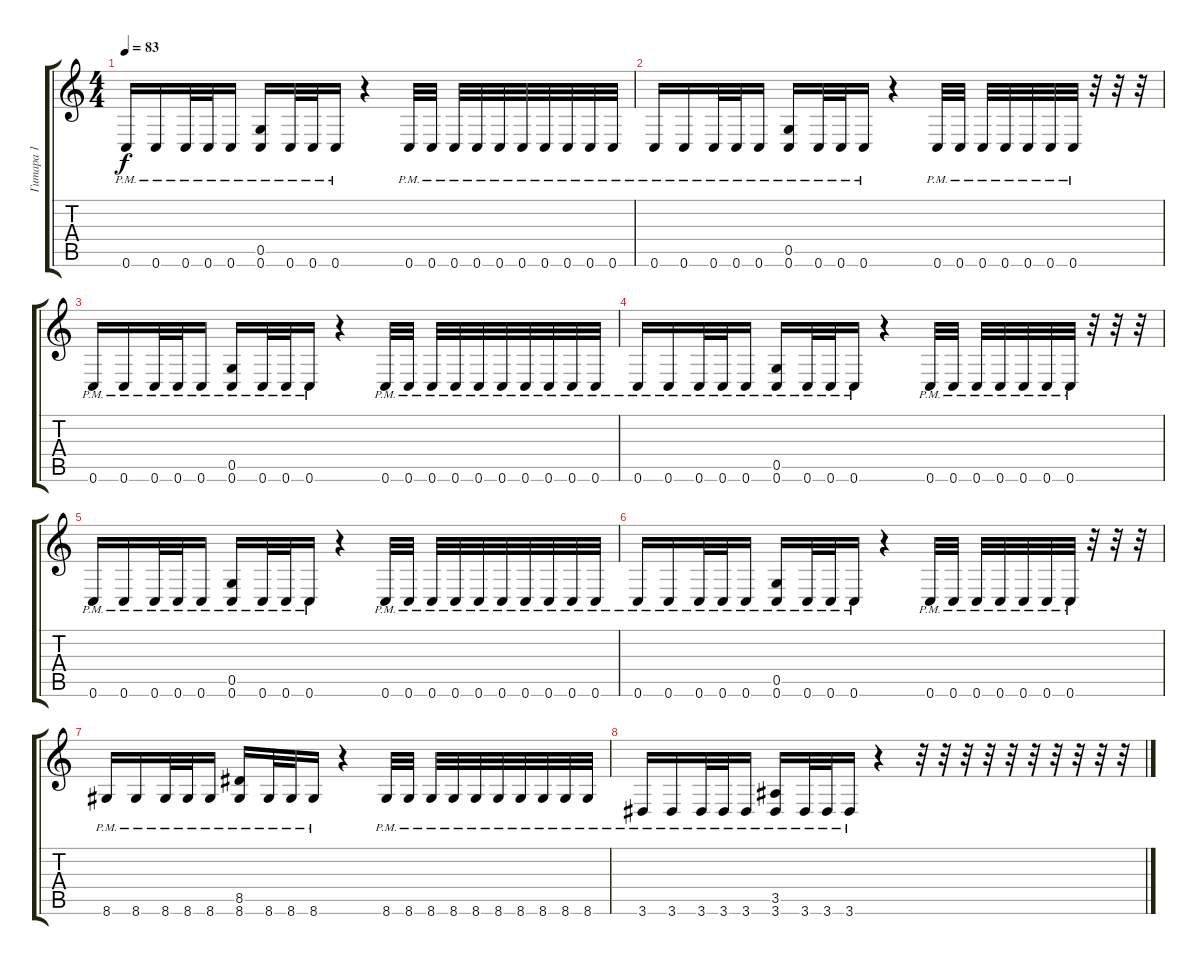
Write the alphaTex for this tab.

\track ("Гитара 1" "Гитара 1") {instrument distortionguitar}
\staff {score tabs}
\tuning (D4 A3 F3 C3 G2 C2) {hide}
\ts (4 4)
\tempo 83
\clef g2
\ks c
0.6{pm}.16{dy f} 0.6{pm}.16 0.6{pm}.32 0.6{pm}.32 0.6{pm}.16 (0.5{pm} 0.6{pm}).16 0.6{pm}.32 0.6{pm}.32 0.6{pm}.16 r.4 0.6{pm}.32 0.6{pm}.32 0.6{pm}.32 0.6{pm}.32 0.6{pm}.32 0.6{pm}.32 0.6{pm}.32 0.6{pm}.32 0.6{pm}.32 0.6{pm}.32 |
0.6{pm}.16 0.6{pm}.16 0.6{pm}.32 0.6{pm}.32 0.6{pm}.16 (0.5{pm} 0.6{pm}).16 0.6{pm}.32 0.6{pm}.32 0.6{pm}.16 r.4 0.6{pm}.32 0.6{pm}.32 0.6{pm}.32 0.6{pm}.32 0.6{pm}.32 0.6{pm}.32 0.6{pm}.32 r.32 r.32 r.32 |
0.6{pm}.16 0.6{pm}.16 0.6{pm}.32 0.6{pm}.32 0.6{pm}.16 (0.5{pm} 0.6{pm}).16 0.6{pm}.32 0.6{pm}.32 0.6{pm}.16 r.4 0.6{pm}.32 0.6{pm}.32 0.6{pm}.32 0.6{pm}.32 0.6{pm}.32 0.6{pm}.32 0.6{pm}.32 0.6{pm}.32 0.6{pm}.32 0.6{pm}.32 |
0.6{pm}.16 0.6{pm}.16 0.6{pm}.32 0.6{pm}.32 0.6{pm}.16 (0.5{pm} 0.6{pm}).16 0.6{pm}.32 0.6{pm}.32 0.6{pm}.16 r.4 0.6{pm}.32 0.6{pm}.32 0.6{pm}.32 0.6{pm}.32 0.6{pm}.32 0.6{pm}.32 0.6{pm}.32 r.32 r.32 r.32 |
0.6{pm}.16 0.6{pm}.16 0.6{pm}.32 0.6{pm}.32 0.6{pm}.16 (0.5{pm} 0.6{pm}).16 0.6{pm}.32 0.6{pm}.32 0.6{pm}.16 r.4 0.6{pm}.32 0.6{pm}.32 0.6{pm}.32 0.6{pm}.32 0.6{pm}.32 0.6{pm}.32 0.6{pm}.32 0.6{pm}.32 0.6{pm}.32 0.6{pm}.32 |
0.6{pm}.16 0.6{pm}.16 0.6{pm}.32 0.6{pm}.32 0.6{pm}.16 (0.5{pm} 0.6{pm}).16 0.6{pm}.32 0.6{pm}.32 0.6{pm}.16 r.4 0.6{pm}.32 0.6{pm}.32 0.6{pm}.32 0.6{pm}.32 0.6{pm}.32 0.6{pm}.32 0.6{pm}.32 r.32 r.32 r.32 |
8.6{pm}.16 8.6{pm}.16 8.6{pm}.32 8.6{pm}.32 8.6{pm}.16 (8.5{pm} 8.6{pm}).16 8.6{pm}.32 8.6{pm}.32 8.6{pm}.16 r.4 8.6{pm}.32 8.6{pm}.32 8.6{pm}.32 8.6{pm}.32 8.6{pm}.32 8.6{pm}.32 8.6{pm}.32 8.6{pm}.32 8.6{pm}.32 8.6{pm}.32 |
3.6{pm}.16 3.6{pm}.16 3.6{pm}.32 3.6{pm}.32 3.6{pm}.16 (3.5{pm} 3.6{pm}).16 3.6{pm}.32 3.6{pm}.32 3.6{pm}.16 r.4 r.32 r.32 r.32 r.32 r.32 r.32 r.32 r.32 r.32 r.32
